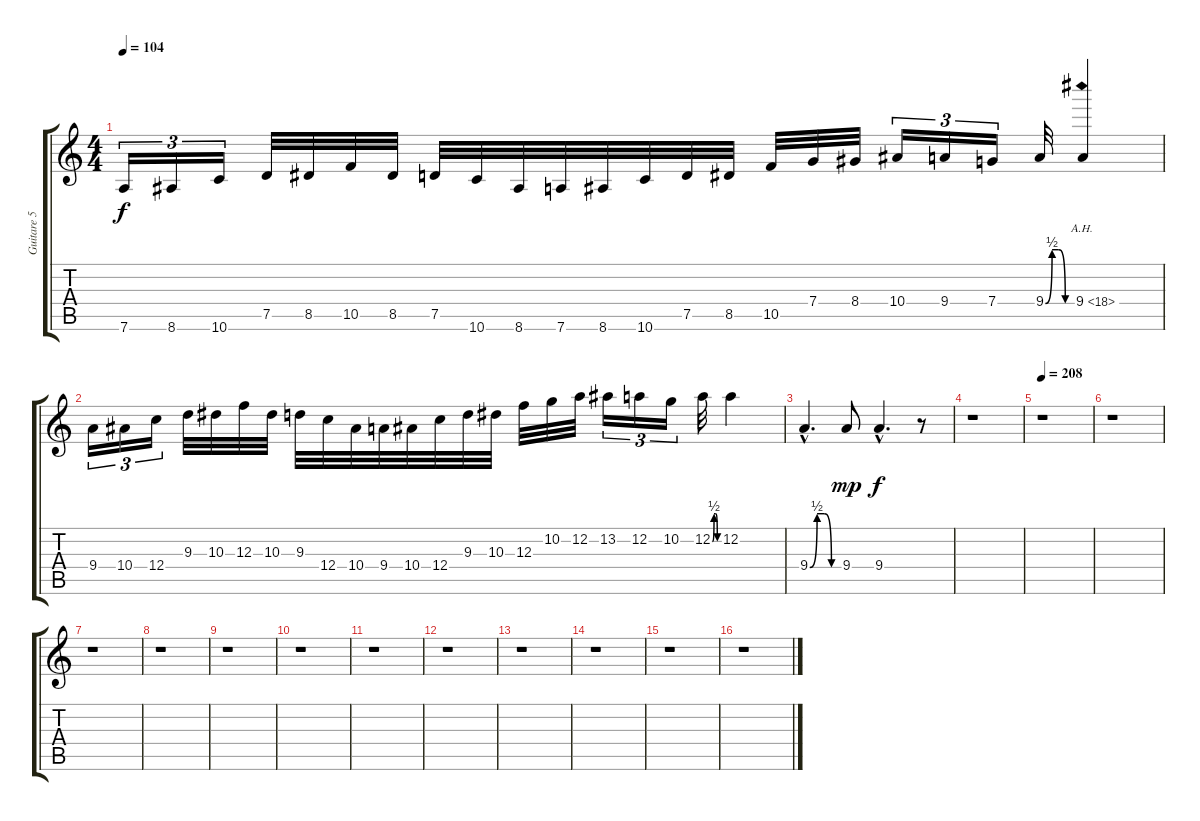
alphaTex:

\track ("Guitare 5" "Guitare 5") {instrument distortionguitar}
\staff {score tabs}
\tuning (D4 A3 F3 C3 G2 D2) {hide}
\ts (4 4)
\tempo 104
\clef g2
\ks c
7.6.16{tu (3 2) dy f} 8.6.16{tu (3 2)} 10.6.16{tu (3 2)} 7.5.32 8.5.32 10.5.32 8.5.32 7.5.32 10.6.32 8.6.32 7.6.32 8.6.32 10.6.32 7.5.32 8.5.32 10.5.32 7.4.32 8.4.32 10.4.16{tu (3 2)} 9.4.16{tu (3 2)} 7.4.16{tu (3 2)} 9.4{be (custom 0 0 15 2 30 2 45 0 60 0)}.32 9.4{ah 9}.4 |
9.4.16{tu (3 2)} 10.4.16{tu (3 2)} 12.4.16{tu (3 2)} 9.3.32 10.3.32 12.3.32 10.3.32 9.3.32 12.4.32 10.4.32 9.4.32 10.4.32 12.4.32 9.3.32 10.3.32 12.3.32 10.2.32 12.2.32 13.2.16{tu (3 2)} 12.2.16{tu (3 2)} 10.2.16{tu (3 2)} 12.2{be (custom 0 0 15 2 30 2 45 0 60 0)}.32 12.2.4 |
9.4{be (custom 0 0 15 2 30 2 45 0 60 0) hac}.4{d} 9.4.8{dy mp} 9.4{hac}.4{d dy f} r.8 |
r.1 |
\tempo 208
r.1 |
r.1 |
r.1 |
r.1 |
r.1 |
r.1 |
r.1 |
r.1 |
r.1 |
r.1 |
r.1 |
r.1
